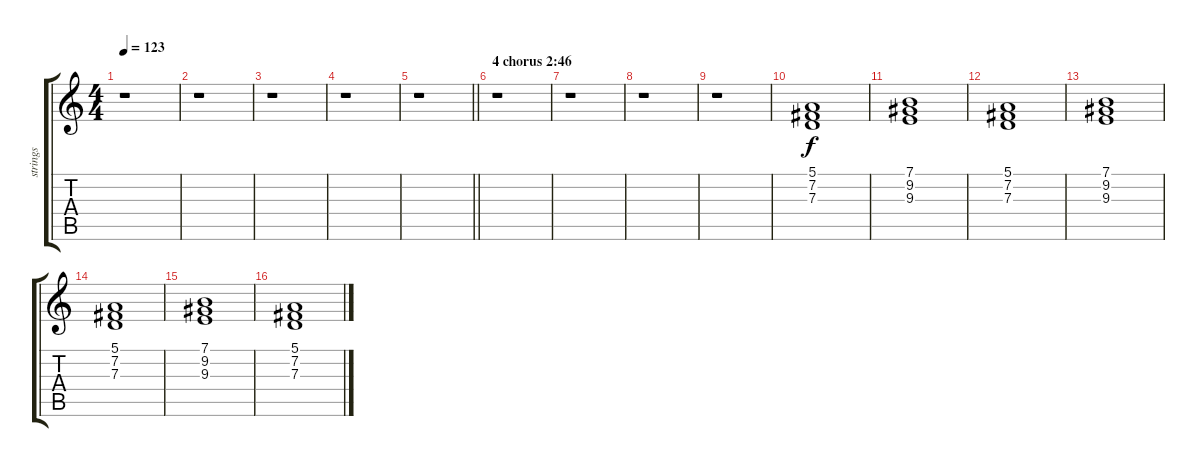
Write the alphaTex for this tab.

\track ("strings" "strings") {instrument synthstrings1}
\staff {score tabs}
\tuning (E4 B3 G3 D3 A2 E2) {hide}
\ts (4 4)
\tempo 123
\clef g2
\ks c
r.1{dy f} |
r.1 |
r.1 |
r.1 |
\barLineRight lightlight
r.1 |
\section ("" "4 chorus 2:46")
r.1 |
r.1 |
r.1 |
r.1 |
(5.1 7.2 7.3).1 |
(7.1 9.2 9.3).1 |
(5.1 7.2 7.3).1 |
(7.1 9.2 9.3).1 |
(5.1 7.2 7.3).1 |
(7.1 9.2 9.3).1 |
(5.1 7.2 7.3).1
